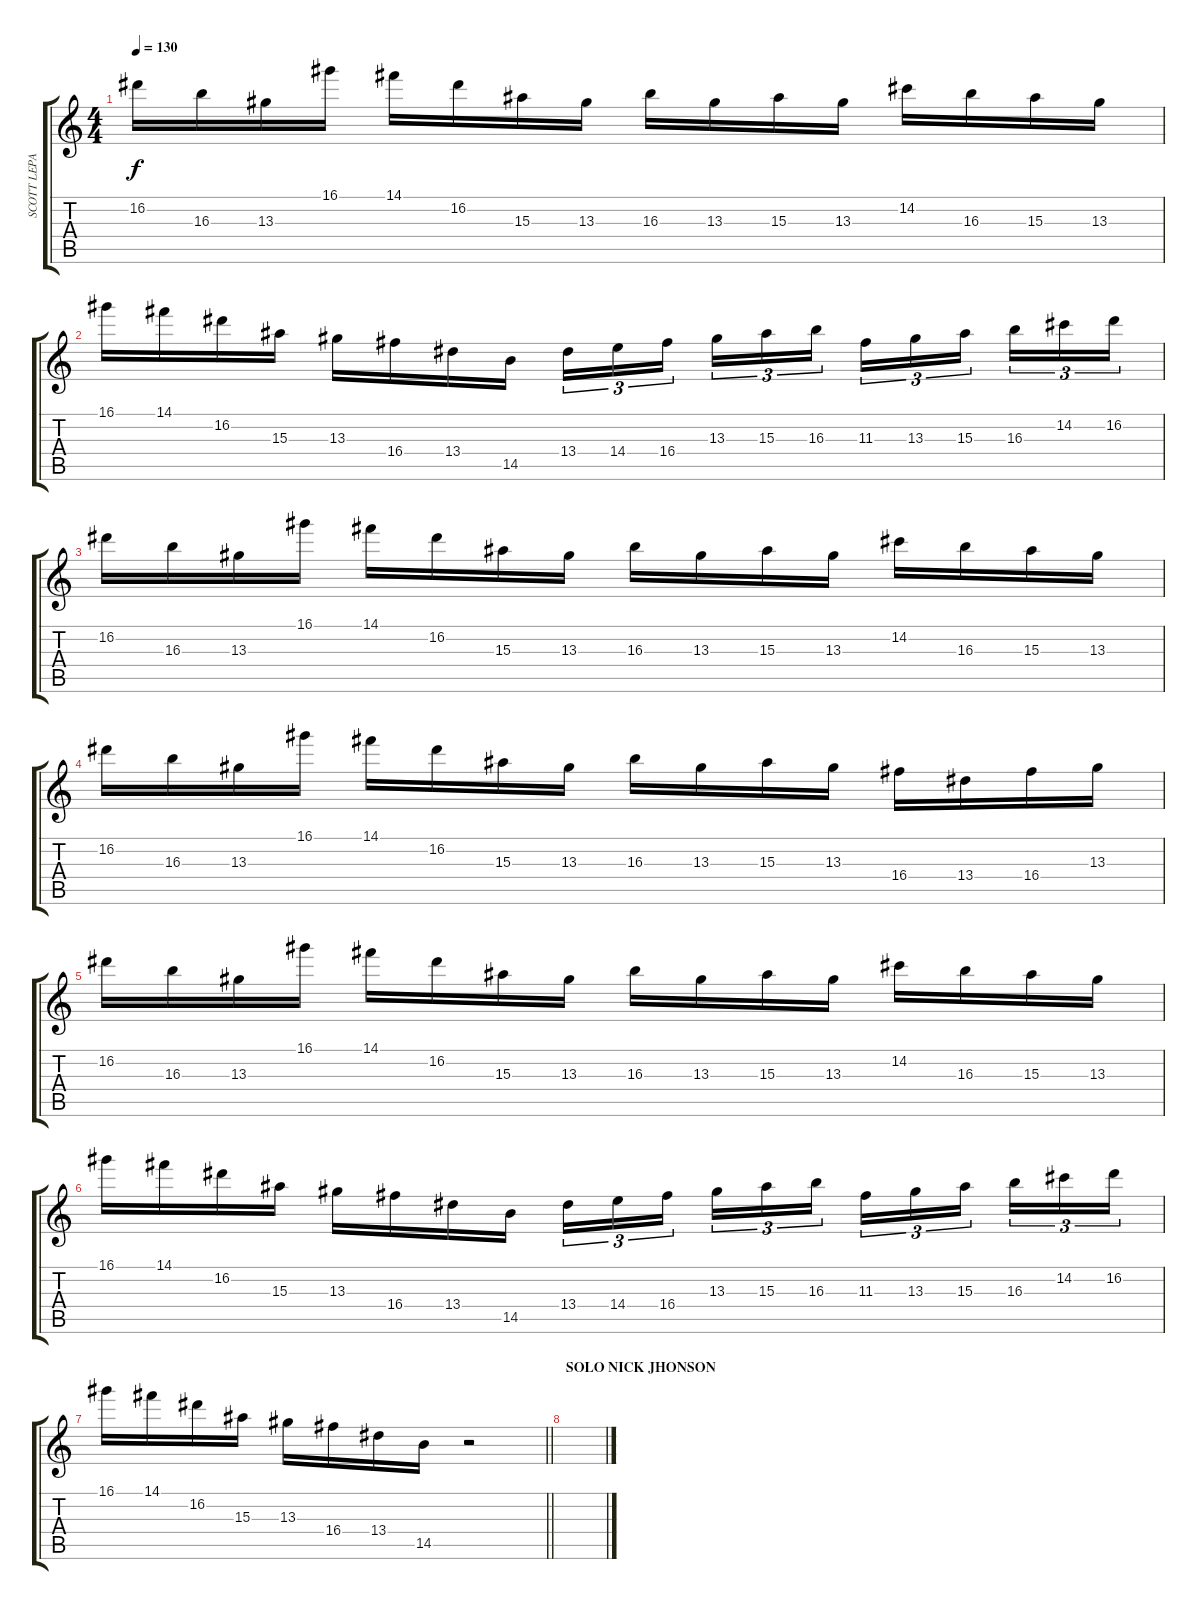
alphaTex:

\track ("SCOTT LEPAGE" "SCOTT LEPA") {instrument distortionguitar}
\staff {score tabs}
\tuning (E4 B3 G3 D3 A2 E2) {hide}
\ts (4 4)
\tempo 130
\clef g2
\ks c
16.2.16{dy f} 16.3.16 13.3.16 16.1.16 14.1.16 16.2.16 15.3.16 13.3.16 16.3.16 13.3.16 15.3.16 13.3.16 14.2.16 16.3.16 15.3.16 13.3.16 |
16.1.16 14.1.16 16.2.16 15.3.16 13.3.16 16.4.16 13.4.16 14.5.16 13.4.16{tu (3 2)} 14.4.16{tu (3 2)} 16.4.16{tu (3 2) beam splitsecondary} 13.3.16{tu (3 2)} 15.3.16{tu (3 2)} 16.3.16{tu (3 2)} 11.3.16{tu (3 2)} 13.3.16{tu (3 2)} 15.3.16{tu (3 2) beam splitsecondary} 16.3.16{tu (3 2)} 14.2.16{tu (3 2)} 16.2.16{tu (3 2)} |
16.2.16 16.3.16 13.3.16 16.1.16 14.1.16 16.2.16 15.3.16 13.3.16 16.3.16 13.3.16 15.3.16 13.3.16 14.2.16 16.3.16 15.3.16 13.3.16 |
16.2.16 16.3.16 13.3.16 16.1.16 14.1.16 16.2.16 15.3.16 13.3.16 16.3.16 13.3.16 15.3.16 13.3.16 16.4.16 13.4.16 16.4.16 13.3.16 |
16.2.16 16.3.16 13.3.16 16.1.16 14.1.16 16.2.16 15.3.16 13.3.16 16.3.16 13.3.16 15.3.16 13.3.16 14.2.16 16.3.16 15.3.16 13.3.16 |
16.1.16 14.1.16 16.2.16 15.3.16 13.3.16 16.4.16 13.4.16 14.5.16 13.4.16{tu (3 2)} 14.4.16{tu (3 2)} 16.4.16{tu (3 2) beam splitsecondary} 13.3.16{tu (3 2)} 15.3.16{tu (3 2)} 16.3.16{tu (3 2)} 11.3.16{tu (3 2)} 13.3.16{tu (3 2)} 15.3.16{tu (3 2) beam splitsecondary} 16.3.16{tu (3 2)} 14.2.16{tu (3 2)} 16.2.16{tu (3 2)} |
\barLineRight lightlight
16.1.16 14.1.16 16.2.16 15.3.16 13.3.16 16.4.16 13.4.16 14.5.16 r.2 |
\section ("" "SOLO NICK JHONSON")
